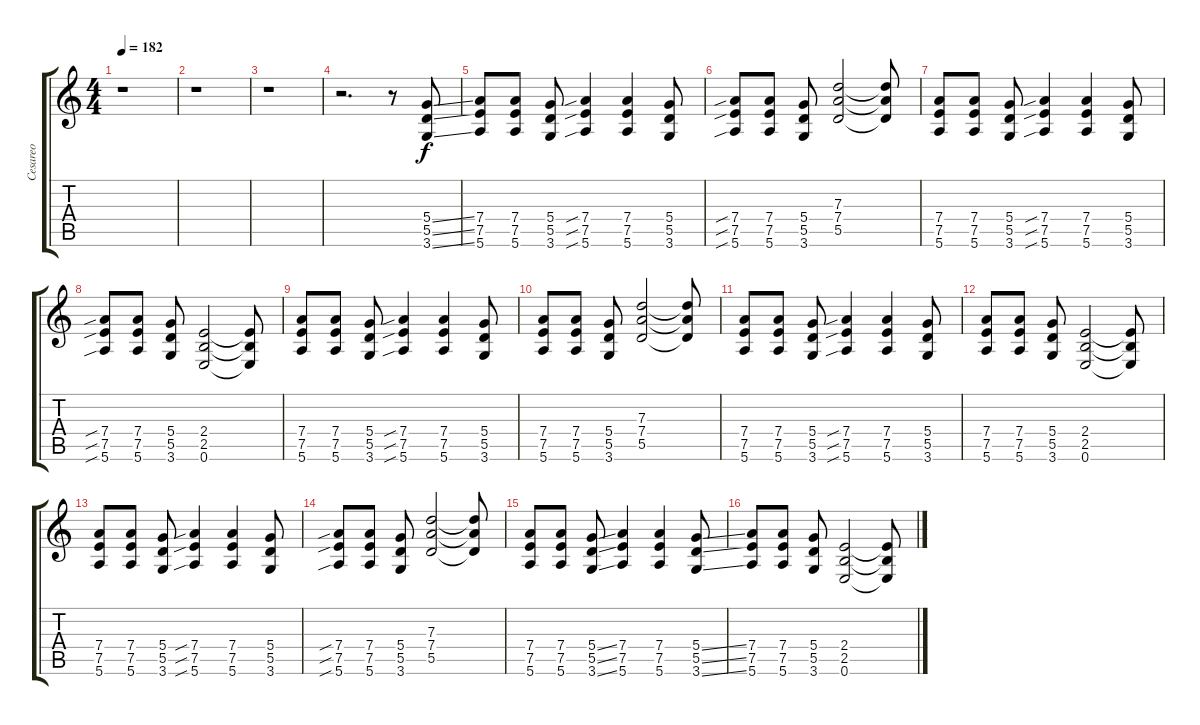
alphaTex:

\track ("Cesareo" "Cesareo") {instrument distortionguitar}
\staff {score tabs}
\tuning (E4 B3 G3 D3 A2 E2) {hide}
\ts (4 4)
\tempo 182
\clef g2
\ks c
r.1{dy f instrument distortionguitar} |
r.1 |
r.1 |
r.2{d} r.8 (5.4{ss} 5.5{ss} 3.6{ss}).8 |
(7.4 7.5 5.6).8 (7.4 7.5 5.6).8 (5.4 5.5 3.6).8 (7.4{sib} 7.5{sib} 5.6{sib}).4 (7.4 7.5 5.6).4 (5.4 5.5 3.6).8 |
(7.4{sib} 7.5{sib} 5.6{sib}).8 (7.4 7.5 5.6).8 (5.4 5.5 3.6).8 (7.3 7.4 5.5).2 (7.3{t} 7.4{t} 5.5{t}).8 |
(7.4 7.5 5.6).8 (7.4 7.5 5.6).8 (5.4 5.5 3.6).8 (7.4{sib} 7.5{sib} 5.6{sib}).4 (7.4 7.5 5.6).4 (5.4 5.5 3.6).8 |
(7.4{sib} 7.5{sib} 5.6{sib}).8 (7.4 7.5 5.6).8 (5.4 5.5 3.6).8 (2.4 2.5 0.6).2 (2.4{t} 2.5{t} 0.6{t}).8 |
(7.4 7.5 5.6).8 (7.4 7.5 5.6).8 (5.4 5.5 3.6).8 (7.4{sib} 7.5{sib} 5.6{sib}).4 (7.4 7.5 5.6).4 (5.4 5.5 3.6).8 |
(7.4 7.5 5.6).8 (7.4 7.5 5.6).8 (5.4 5.5 3.6).8 (7.3 7.4 5.5).2 (7.3{t} 7.4{t} 5.5{t}).8 |
(7.4 7.5 5.6).8 (7.4 7.5 5.6).8 (5.4 5.5 3.6).8 (7.4{sib} 7.5{sib} 5.6{sib}).4 (7.4 7.5 5.6).4 (5.4 5.5 3.6).8 |
(7.4 7.5 5.6).8 (7.4 7.5 5.6).8 (5.4 5.5 3.6).8 (2.4 2.5 0.6).2 (2.4{t} 2.5{t} 0.6{t}).8 |
(7.4 7.5 5.6).8 (7.4 7.5 5.6).8 (5.4 5.5 3.6).8 (7.4{sib} 7.5{sib} 5.6{sib}).4 (7.4 7.5 5.6).4 (5.4 5.5 3.6).8 |
(7.4{sib} 7.5{sib} 5.6{sib}).8 (7.4 7.5 5.6).8 (5.4 5.5 3.6).8 (7.3 7.4 5.5).2 (7.3{t} 7.4{t} 5.5{t}).8 |
(7.4 7.5 5.6).8 (7.4 7.5 5.6).8 (5.4{ss} 5.5{ss} 3.6{ss}).8 (7.4 7.5 5.6).4 (7.4 7.5 5.6).4 (5.4{ss} 5.5{ss} 3.6{ss}).8 |
(7.4 7.5 5.6).8 (7.4 7.5 5.6).8 (5.4 5.5 3.6).8 (2.4 2.5 0.6).2 (2.4{t} 2.5{t} 0.6{t}).8
